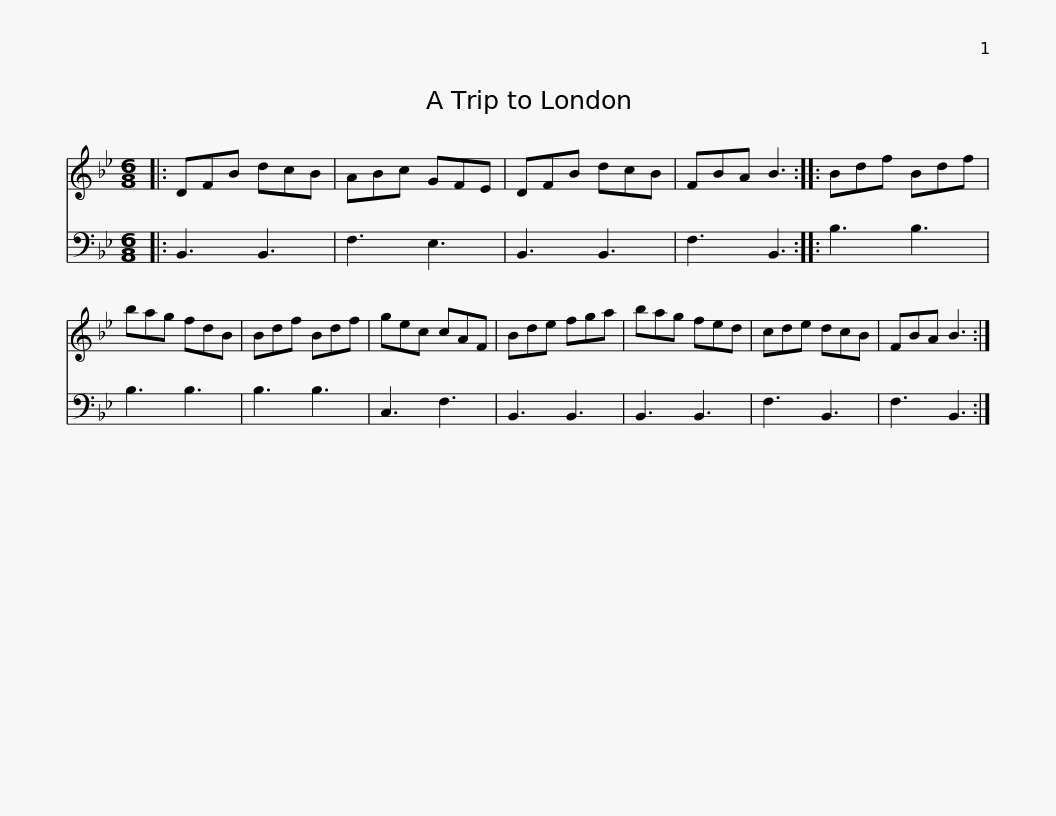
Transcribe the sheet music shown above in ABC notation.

X:1
%%score 1 2
L:1/8
M:6/8
I:linebreak $
K:Bb
V:1 treble
V:2 bass
V:1
|: DFB dcB | ABc GFE | DFB dcB | FBA B3 :: Bdf Bdf | %5
 bag fdB | Bdf Bdf |$ gec cAF | Bde fga | bag fed | %10
 cde dcB | FBA B3 :| %12
V:2
|: B,,3 B,,3 | F,3 E,3 | B,,3 B,,3 | F,3 B,,3 :: B,3 B,3 | %5
 B,3 B,3 | B,3 B,3 |$ C,3 F,3 | B,,3 B,,3 | B,,3 B,,3 | %10
 F,3 B,,3 | F,3 B,,3 :| %12
